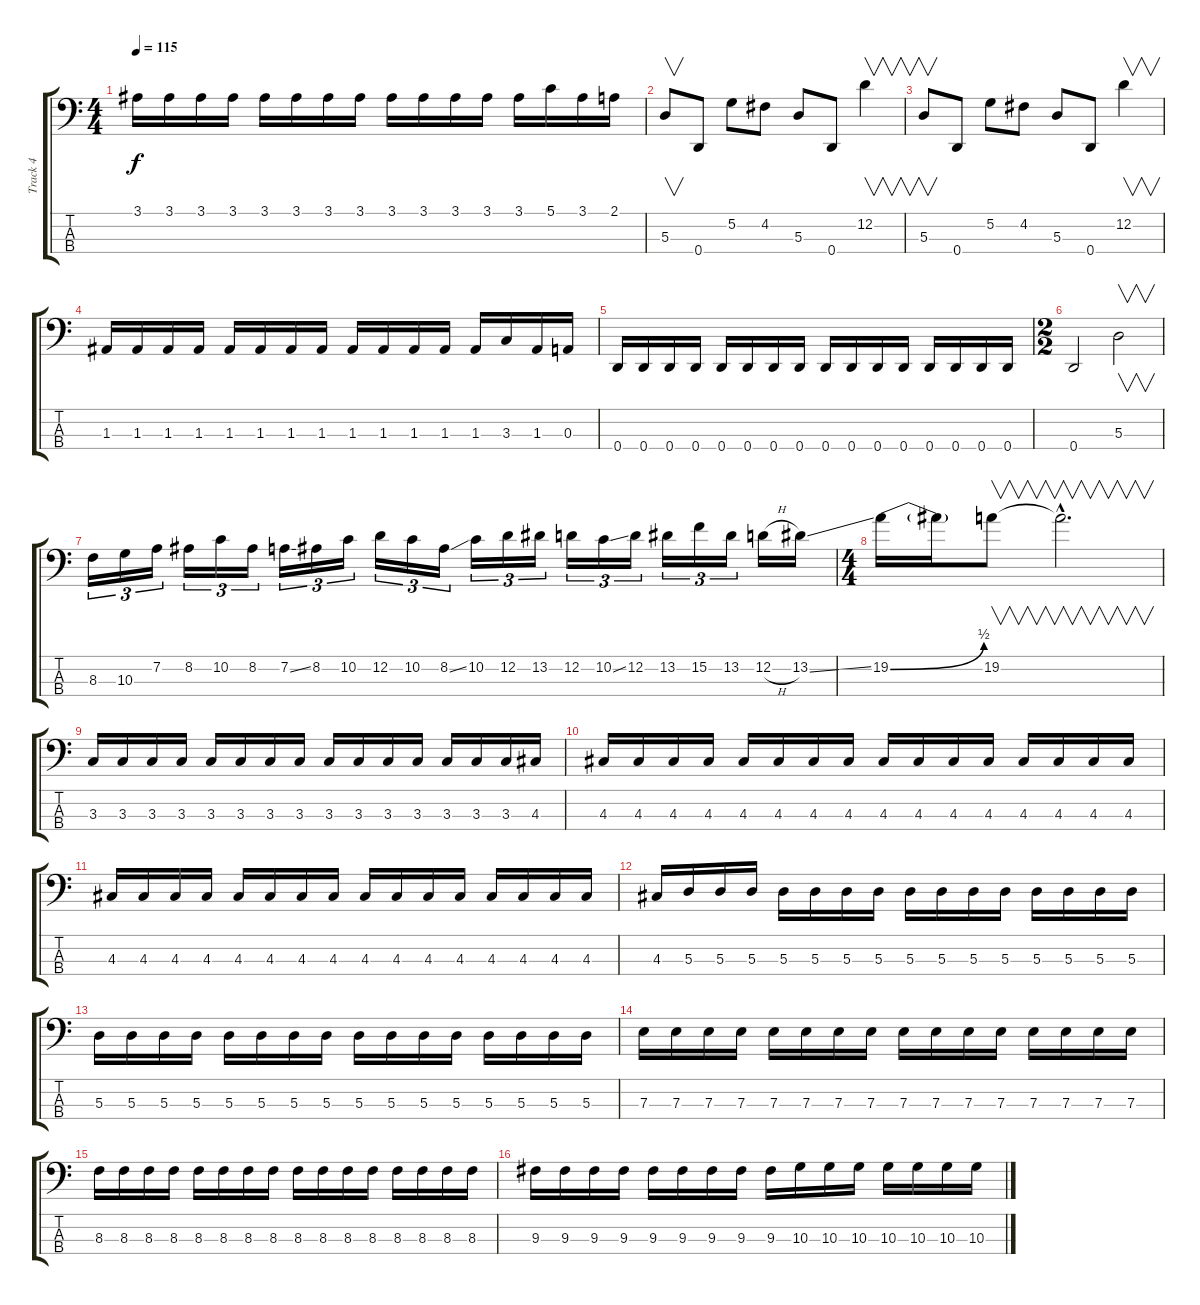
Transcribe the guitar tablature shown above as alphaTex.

\track ("Track 4" "Track 4") {instrument fretlessbass}
\staff {score tabs}
\tuning (G2 D2 A1 D1) {hide}
\ts (4 4)
\tempo 115
\clef f4
\ks c
3.1.16{dy f} 3.1.16 3.1.16 3.1.16 3.1.16 3.1.16 3.1.16 3.1.16 3.1.16 3.1.16 3.1.16 3.1.16 3.1.16 5.1.16 3.1.16 2.1.16 |
5.3.8{v} 0.4.8 5.2.8 4.2.8 5.3.8 0.4.8 12.2.4{v} |
5.3.8{v} 0.4.8 5.2.8 4.2.8 5.3.8 0.4.8 12.2.4{v} |
1.3.16 1.3.16 1.3.16 1.3.16 1.3.16 1.3.16 1.3.16 1.3.16 1.3.16 1.3.16 1.3.16 1.3.16 1.3.16 3.3.16 1.3.16 0.3.16 |
0.4.16 0.4.16 0.4.16 0.4.16 0.4.16 0.4.16 0.4.16 0.4.16 0.4.16 0.4.16 0.4.16 0.4.16 0.4.16 0.4.16 0.4.16 0.4.16 |
\ts (2 2)
0.4.2 5.3.2{v} |
8.3.16{tu (3 2)} 10.3.16{tu (3 2)} 7.2.16{tu (3 2)} 8.2.16{tu (3 2)} 10.2.16{tu (3 2)} 8.2.16{tu (3 2)} 7.2{ss}.16{tu (3 2)} 8.2.16{tu (3 2)} 10.2.16{tu (3 2)} 12.2.16{tu (3 2)} 10.2.16{tu (3 2)} 8.2{ss}.16{tu (3 2)} 10.2.16{tu (3 2)} 12.2.16{tu (3 2)} 13.2.16{tu (3 2)} 12.2.16{tu (3 2)} 10.2{ss}.16{tu (3 2)} 12.2.16{tu (3 2)} 13.2.16{tu (3 2)} 15.2.16{tu (3 2)} 13.2.16{tu (3 2)} 12.2{h}.16 13.2{ss}.16 |
\ts (4 4)
19.2{be (bend 0 0 60 2)}.16 19.2{t}.16 19.2.8{v} 19.2{hac t}.2{v d} |
3.3.16 3.3.16 3.3.16 3.3.16 3.3.16 3.3.16 3.3.16 3.3.16 3.3.16 3.3.16 3.3.16 3.3.16 3.3.16 3.3.16 3.3.16 4.3.16 |
4.3.16 4.3.16 4.3.16 4.3.16 4.3.16 4.3.16 4.3.16 4.3.16 4.3.16 4.3.16 4.3.16 4.3.16 4.3.16 4.3.16 4.3.16 4.3.16 |
4.3.16 4.3.16 4.3.16 4.3.16 4.3.16 4.3.16 4.3.16 4.3.16 4.3.16 4.3.16 4.3.16 4.3.16 4.3.16 4.3.16 4.3.16 4.3.16 |
4.3.16 5.3.16 5.3.16 5.3.16 5.3.16 5.3.16 5.3.16 5.3.16 5.3.16 5.3.16 5.3.16 5.3.16 5.3.16 5.3.16 5.3.16 5.3.16 |
5.3.16 5.3.16 5.3.16 5.3.16 5.3.16 5.3.16 5.3.16 5.3.16 5.3.16 5.3.16 5.3.16 5.3.16 5.3.16 5.3.16 5.3.16 5.3.16 |
7.3.16 7.3.16 7.3.16 7.3.16 7.3.16 7.3.16 7.3.16 7.3.16 7.3.16 7.3.16 7.3.16 7.3.16 7.3.16 7.3.16 7.3.16 7.3.16 |
8.3.16 8.3.16 8.3.16 8.3.16 8.3.16 8.3.16 8.3.16 8.3.16 8.3.16 8.3.16 8.3.16 8.3.16 8.3.16 8.3.16 8.3.16 8.3.16 |
9.3.16 9.3.16 9.3.16 9.3.16 9.3.16 9.3.16 9.3.16 9.3.16 9.3.16 10.3.16 10.3.16 10.3.16 10.3.16 10.3.16 10.3.16 10.3.16
